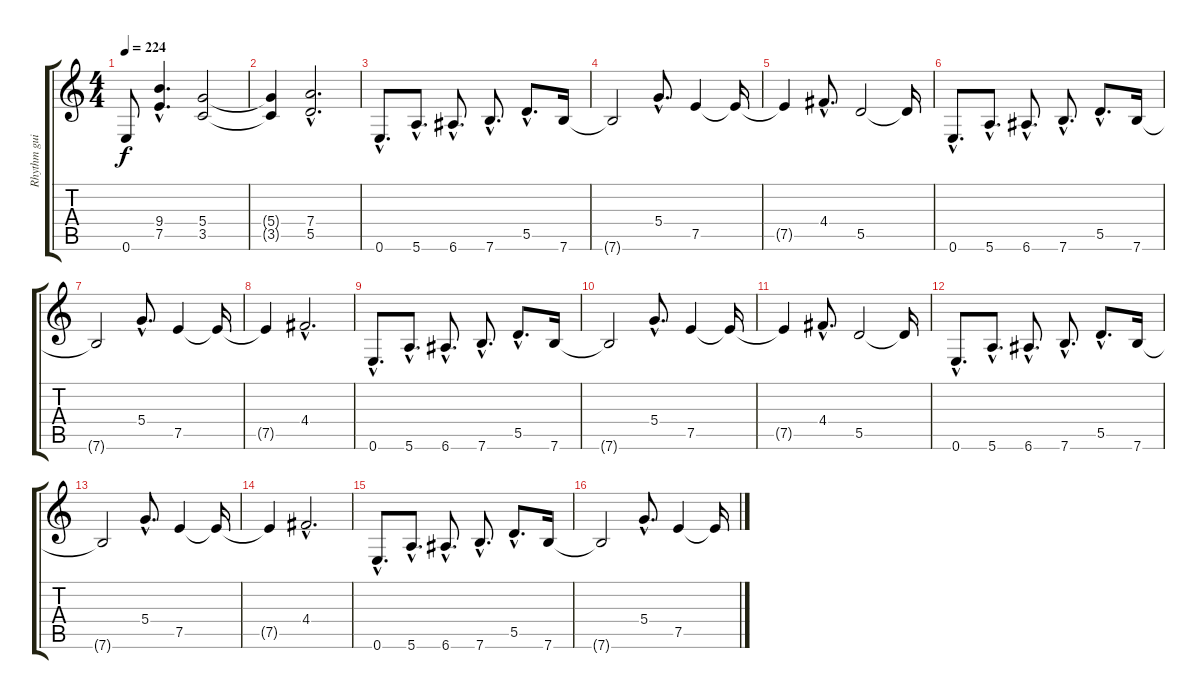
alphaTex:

\track ("Rhythm guitar" "Rhythm gui") {instrument distortionguitar}
\staff {score tabs}
\tuning (E4 B3 G3 D3 A2 E2) {hide}
\ts (4 4)
\tempo 224
\clef g2
\ks c
0.6.8{dy f} (9.4{hac} 7.5{hac}).4{d} (5.4 3.5).2 |
(5.4{t} 3.5{t}).4 (7.4{hac} 5.5{hac}).2{d} |
0.6{hac}.8{d} 5.6{hac}.8{d} 6.6{hac}.8{d} 7.6{hac}.8{d} 5.5{hac}.8{d} 7.6.16 |
7.6{t}.2 5.4{hac}.8{d} 7.5.4 7.5{t}.16 |
7.5{t}.4 4.4{hac}.8{d} 5.5.2 5.5{t}.16 |
0.6{hac}.8{d} 5.6{hac}.8{d} 6.6{hac}.8{d} 7.6{hac}.8{d} 5.5{hac}.8{d} 7.6.16 |
7.6{t}.2 5.4{hac}.8{d} 7.5.4 7.5{t}.16 |
7.5{t}.4 4.4{hac}.2{d} |
0.6{hac}.8{d} 5.6{hac}.8{d} 6.6{hac}.8{d} 7.6{hac}.8{d} 5.5{hac}.8{d} 7.6.16 |
7.6{t}.2 5.4{hac}.8{d} 7.5.4 7.5{t}.16 |
7.5{t}.4 4.4{hac}.8{d} 5.5.2 5.5{t}.16 |
0.6{hac}.8{d} 5.6{hac}.8{d} 6.6{hac}.8{d} 7.6{hac}.8{d} 5.5{hac}.8{d} 7.6.16 |
7.6{t}.2 5.4{hac}.8{d} 7.5.4 7.5{t}.16 |
7.5{t}.4 4.4{hac}.2{d} |
0.6{hac}.8{d} 5.6{hac}.8{d} 6.6{hac}.8{d} 7.6{hac}.8{d} 5.5{hac}.8{d} 7.6.16 |
7.6{t}.2 5.4{hac}.8{d} 7.5.4 7.5{t}.16
